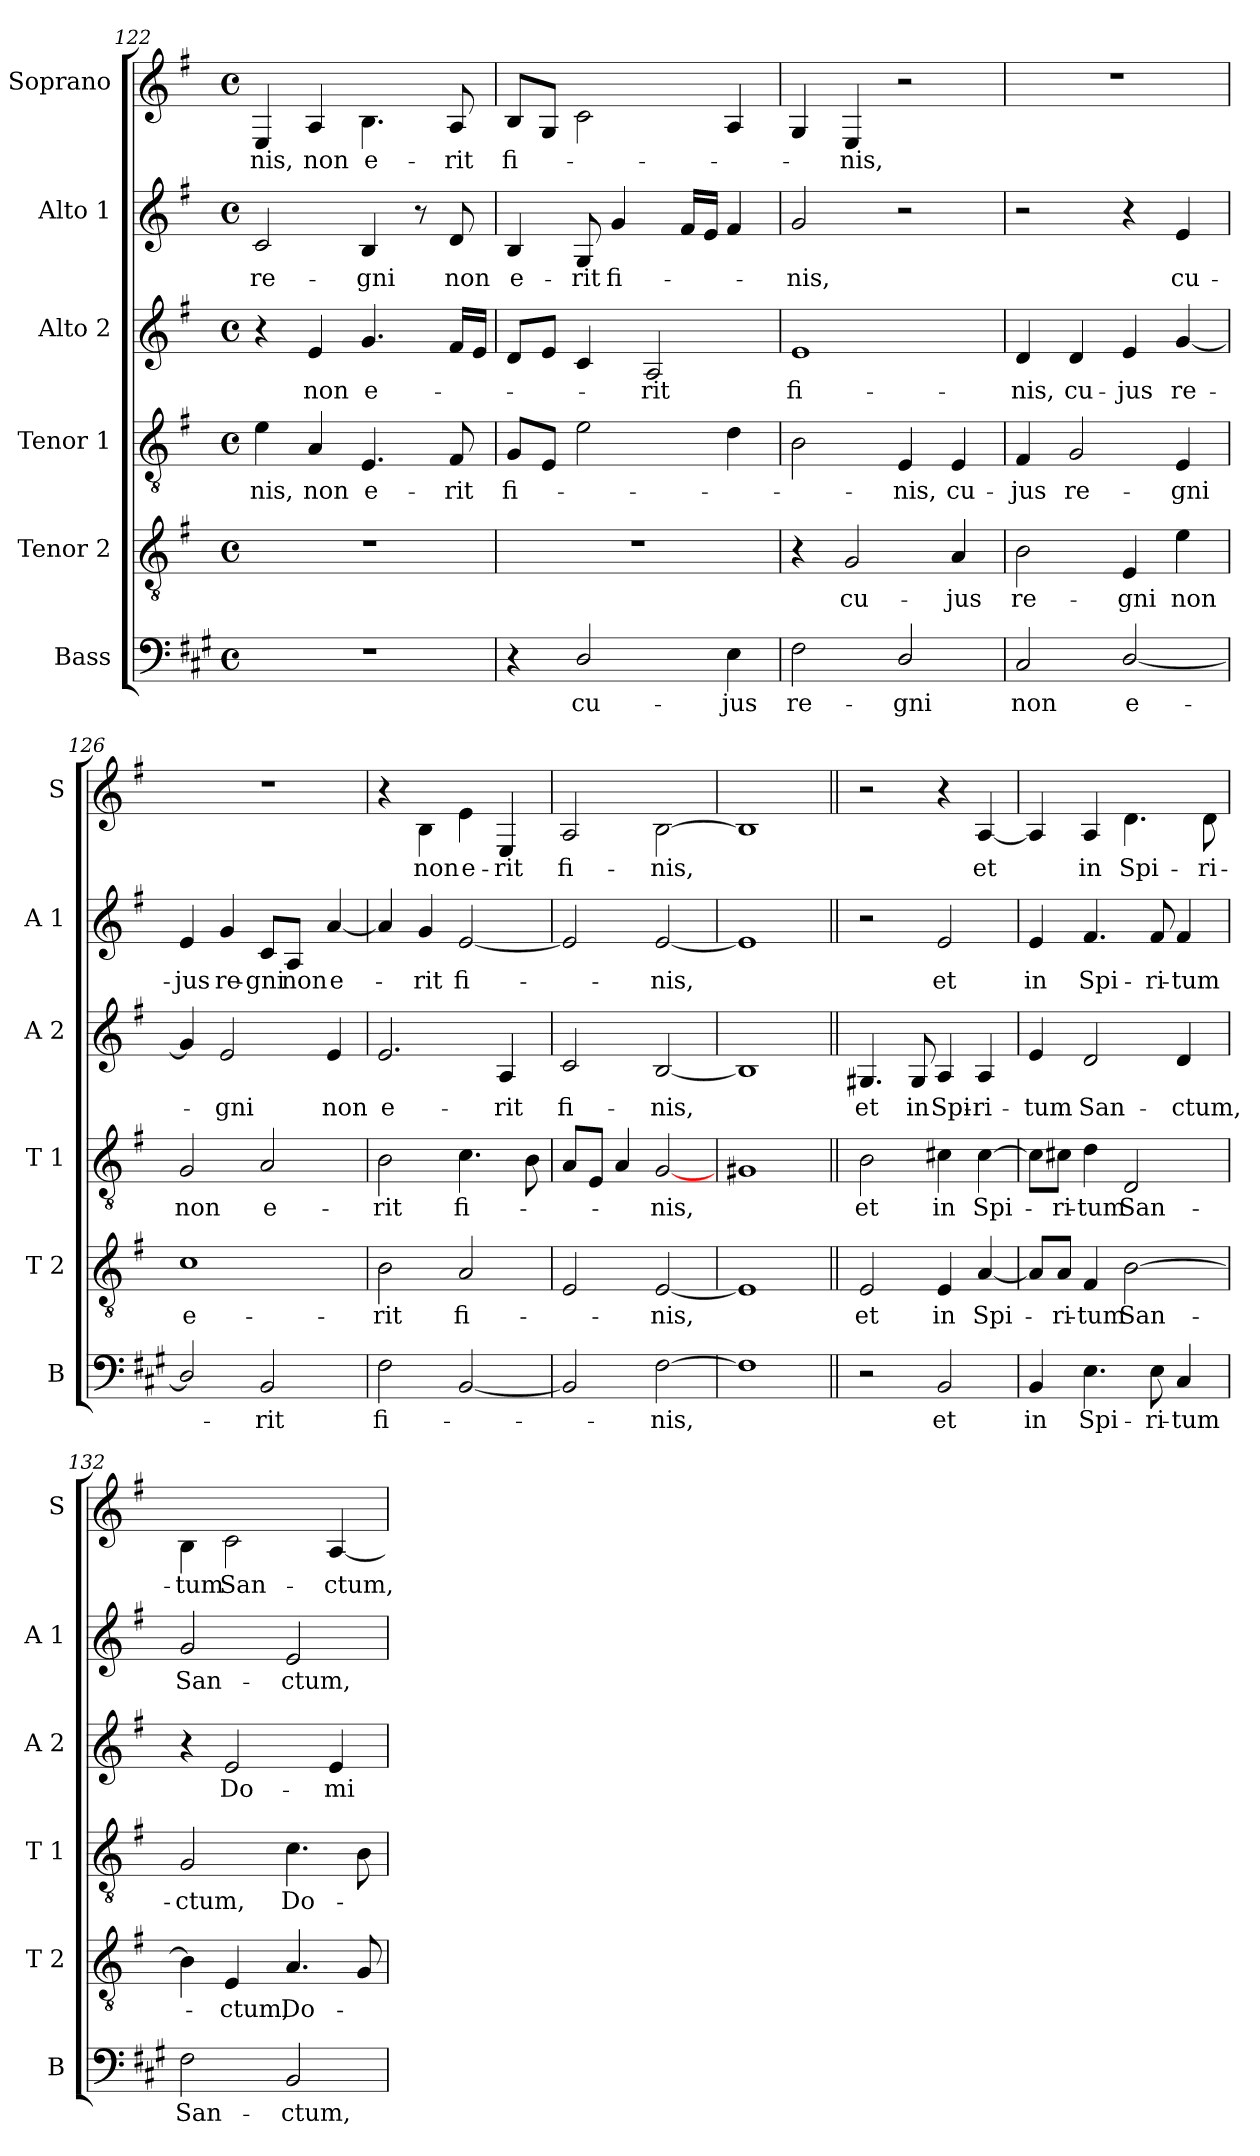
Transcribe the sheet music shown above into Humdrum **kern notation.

**kern	**text	**kern	**text	**kern	**text	**kern	**text	**kern	**text	**kern	**text
*part6	*part6	*part5	*part5	*part4	*part4	*part3	*part3	*part2	*part2	*part1	*part1
*staff6	*staff6	*staff5	*staff5	*staff4	*staff4	*staff3	*staff3	*staff2	*staff2	*staff1	*staff1
*I"Bass	*	*I"Tenor 2	*	*I"Tenor 1	*	*I"Alto 2	*	*I"Alto 1	*	*I"Soprano	*
*I'B	*	*I'T 2	*	*I'T 1	*	*I'A 2	*	*I'A 1	*	*I'S	*
*clefF4	*	*clefGv2	*	*clefGv2	*	*clefG2	*	*clefG2	*	*clefG2	*
*ITrd1c2	*	*	*	*	*	*	*	*	*	*ITrd-7c-12	*
*k[f#]	*	*k[f#]	*	*k[f#]	*	*k[f#]	*	*k[f#]	*	*k[f#]	*
*G:	*	*G:	*	*G:	*	*G:	*	*G:	*	*G:	*
*M4/4	*	*M4/4	*	*M4/4	*	*M4/4	*	*M4/4	*	*M4/4	*
*met(c)	*	*met(c)	*	*met(c)	*	*met(c)	*	*met(c)	*	*met(c)	*
=122	=122	=122	=122	=122	=122	=122	=122	=122	=122	=122	=122
1r	.	1r	.	4e\	-nis,	4r	.	2c/	re-	4e/	-nis,
.	.	.	.	4A/	non	4e/	non	.	.	4a/	non
.	.	.	.	4.E/	e-	4.g/	e-	4B/	-gni	4.b\	e-
.	.	.	.	.	.	.	.	8r	.	.	.
.	.	.	.	8F#/	-rit	16f#/LL	.	8d/	non	8a/	-rit
.	.	.	.	.	.	16e/JJ	.	.	.	.	.
=123	=123	=123	=123	=123	=123	=123	=123	=123	=123	=123	=123
4r	.	1r	.	8G/L	fi-	8d/L	.	4B/	e-	8b/L	fi-
.	.	.	.	8E/J	.	8e/J	.	.	.	8g/J	.
2C/	cu-	.	.	2e\	.	4c/	.	8G/	-rit	2cc\	.
.	.	.	.	.	.	.	.	4g/	fi-	.	.
.	.	.	.	.	.	2A/	-rit	.	.	.	.
.	.	.	.	.	.	.	.	16f#/LL	.	.	.
.	.	.	.	.	.	.	.	16e/JJ	.	.	.
4D\	-jus	.	.	4d\	.	.	.	4f#/	.	4a/	.
=124	=124	=124	=124	=124	=124	=124	=124	=124	=124	=124	=124
2E\	re-	4r	.	2B\	.	1e	fi-	2g/	-nis,	4g/	.
.	.	2G/	cu-	.	.	.	.	.	.	4e/	-nis,
2C/	-gni	.	.	4E/	-nis,	.	.	2r	.	2r	.
.	.	4A/	-jus	4E/	cu-	.	.	.	.	.	.
=125	=125	=125	=125	=125	=125	=125	=125	=125	=125	=125	=125
2BB/	non	2B\	re-	4F#/	-jus	4d/	-nis,	2r	.	1r	.
.	.	.	.	2G/	re-	4d/	cu-	.	.	.	.
[2C/	e-	4E/	-gni	.	.	4e/	-jus	4r	.	.	.
.	.	4e\	non	4E/	-gni	[4g/	re-	4e/	cu-	.	.
=126	=126	=126	=126	=126	=126	=126	=126	=126	=126	=126	=126
2C/]	.	1c	e-	2G/	non	4g/]	.	4e/	-jus	1r	.
.	.	.	.	.	.	2e/	-gni	4g/	re-	.	.
2AA/	-rit	.	.	2A/	e-	.	.	8c/L	-gni	.	.
.	.	.	.	.	.	.	.	8A/J	non	.	.
.	.	.	.	.	.	4e/	non	[4a/	e-	.	.
!!LO:PB:g=z
=127	=127	=127	=127	=127	=127	=127	=127	=127	=127	=127	=127
2E\	fi-	2B\	-rit	2B\	-rit	2.e/	e-	4a/]	.	4r	.
.	.	.	.	.	.	.	.	4g/	-rit	4b\	non
[2AA/	.	2A/	fi-	4.c\	fi-	.	.	[2e/	fi-	4ee\	e-
.	.	.	.	.	.	4A/	-rit	.	.	4e/	-rit
.	.	.	.	8B\	.	.	.	.	.	.	.
=128	=128	=128	=128	=128	=128	=128	=128	=128	=128	=128	=128
2AA/]	.	2E/	.	8A/L	.	2c/	fi-	2e/]	.	2a/	fi-
.	.	.	.	8E/J	.	.	.	.	.	.	.
.	.	.	.	4A/	.	.	.	.	.	.	.
[2E\	-nis,	[2E/	-nis,	[2G/	-nis,	[2B/	-nis,	[2e/	-nis,	[2b\	-nis,
=129	=129	=129	=129	=129	=129	=129	=129	=129	=129	=129	=129
1E]	.	1E]	.	1G#X	.	1B]	.	1e]	.	1b]	.
=130||	=130||	=130||	=130||	=130||	=130||	=130||	=130||	=130||	=130||	=130||	=130||
2r	.	2E/	et	2B\	et	4.G#X/	et	2r	.	2r	.
.	.	.	.	.	.	8G#/	in	.	.	.	.
2AA/	et	4E/	in	4c#X\	in	4A/	Spi-	2e/	et	4r	.
.	.	[4A/	Spi-	[4c#\	Spi-	4A/	-ri-	.	.	[4a/	et
=131	=131	=131	=131	=131	=131	=131	=131	=131	=131	=131	=131
4AA/	in	8A/L]	.	8c#\L]	.	4e/	-tum	4e/	in	4a/]	.
.	.	8A/J	-ri-	8c#X\J	-ri-	.	.	.	.	.	.
4.D\	Spi-	4F#/	-tum	4d\	-tum	2d/	San-	4.f#/	Spi-	4a/	in
.	.	[2B\	San-	2D/	San-	.	.	.	.	4.dd\	Spi-
8D\	-ri-	.	.	.	.	.	.	8f#/	-ri-	.	.
4BB/	-tum	.	.	.	.	4d/	-ctum,	4f#/	-tum	.	.
.	.	.	.	.	.	.	.	.	.	8dd\	-ri-
=132	=132	=132	=132	=132	=132	=132	=132	=132	=132	=132	=132
2E\	San-	4B\]	.	2G/	-ctum,	4r	.	2g/	San-	4b\	-tum
.	.	4E/	-ctum,	.	.	2e/	Do-	.	.	2cc\	San-
2AA/	-ctum,	4.A/	Do-	4.c\	Do-	.	.	2e/	-ctum,	.	.
.	.	.	.	.	.	4e/	-mi-	.	.	[4a/	-ctum,
.	.	8G/	.	8B\	.	.	.	.	.	.	.
=	=	=	=	=	=	=	=	=	=	=	=
*-	*-	*-	*-	*-	*-	*-	*-	*-	*-	*-	*-
